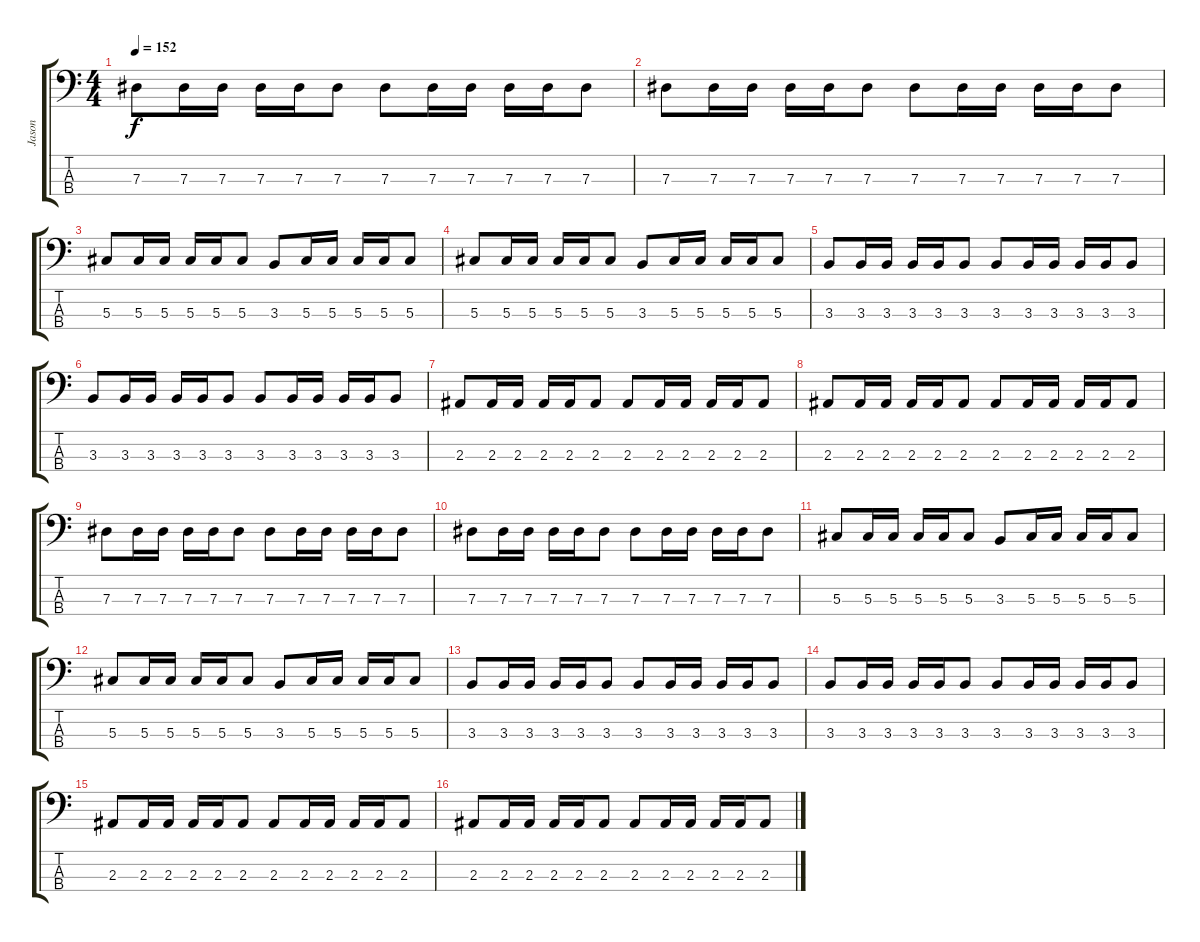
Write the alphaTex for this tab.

\track ("Jason" "Jason") {instrument electricbassfinger}
\staff {score tabs}
\tuning (Gb2 Db2 Ab1 Eb1) {hide}
\ts (4 4)
\tempo 152
\clef f4
\ks c
7.3.8{dy f} 7.3.16 7.3.16 7.3.16 7.3.16 7.3.8 7.3.8 7.3.16 7.3.16 7.3.16 7.3.16 7.3.8 |
7.3.8 7.3.16 7.3.16 7.3.16 7.3.16 7.3.8 7.3.8 7.3.16 7.3.16 7.3.16 7.3.16 7.3.8 |
5.3.8 5.3.16 5.3.16 5.3.16 5.3.16 5.3.8 3.3.8 5.3.16 5.3.16 5.3.16 5.3.16 5.3.8 |
5.3.8 5.3.16 5.3.16 5.3.16 5.3.16 5.3.8 3.3.8 5.3.16 5.3.16 5.3.16 5.3.16 5.3.8 |
3.3.8 3.3.16 3.3.16 3.3.16 3.3.16 3.3.8 3.3.8 3.3.16 3.3.16 3.3.16 3.3.16 3.3.8 |
3.3.8 3.3.16 3.3.16 3.3.16 3.3.16 3.3.8 3.3.8 3.3.16 3.3.16 3.3.16 3.3.16 3.3.8 |
2.3.8 2.3.16 2.3.16 2.3.16 2.3.16 2.3.8 2.3.8 2.3.16 2.3.16 2.3.16 2.3.16 2.3.8 |
2.3.8 2.3.16 2.3.16 2.3.16 2.3.16 2.3.8 2.3.8 2.3.16 2.3.16 2.3.16 2.3.16 2.3.8 |
7.3.8 7.3.16 7.3.16 7.3.16 7.3.16 7.3.8 7.3.8 7.3.16 7.3.16 7.3.16 7.3.16 7.3.8 |
7.3.8 7.3.16 7.3.16 7.3.16 7.3.16 7.3.8 7.3.8 7.3.16 7.3.16 7.3.16 7.3.16 7.3.8 |
5.3.8 5.3.16 5.3.16 5.3.16 5.3.16 5.3.8 3.3.8 5.3.16 5.3.16 5.3.16 5.3.16 5.3.8 |
5.3.8 5.3.16 5.3.16 5.3.16 5.3.16 5.3.8 3.3.8 5.3.16 5.3.16 5.3.16 5.3.16 5.3.8 |
3.3.8 3.3.16 3.3.16 3.3.16 3.3.16 3.3.8 3.3.8 3.3.16 3.3.16 3.3.16 3.3.16 3.3.8 |
3.3.8 3.3.16 3.3.16 3.3.16 3.3.16 3.3.8 3.3.8 3.3.16 3.3.16 3.3.16 3.3.16 3.3.8 |
2.3.8 2.3.16 2.3.16 2.3.16 2.3.16 2.3.8 2.3.8 2.3.16 2.3.16 2.3.16 2.3.16 2.3.8 |
2.3.8 2.3.16 2.3.16 2.3.16 2.3.16 2.3.8 2.3.8 2.3.16 2.3.16 2.3.16 2.3.16 2.3.8
